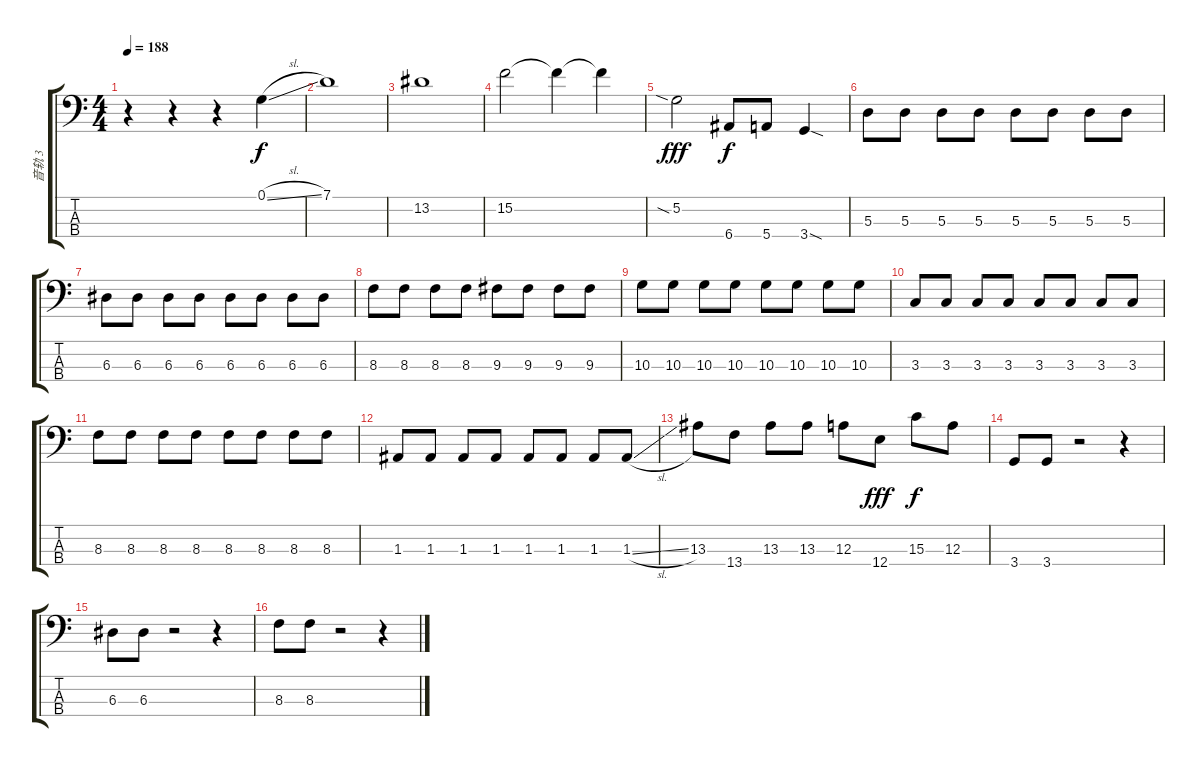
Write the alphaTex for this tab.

\track ("音轨 3" "音轨 3") {instrument electricbassfinger}
\staff {score tabs}
\tuning (G2 D2 A1 E1) {hide}
\ts (4 4)
\tempo 188
\clef f4
\ks c
r.4{dy f} r.4 r.4 0.1{sl}.4 |
7.1.1 |
13.2.1 |
15.2.2 15.2{t}.4 15.2{t}.4 |
5.2{sia}.2{dy fff} 6.4.8{dy f} 5.4.8 3.4{sod}.4 |
5.3.8 5.3.8 5.3.8 5.3.8 5.3.8 5.3.8 5.3.8 5.3.8 |
6.3.8 6.3.8 6.3.8 6.3.8 6.3.8 6.3.8 6.3.8 6.3.8 |
8.3.8 8.3.8 8.3.8 8.3.8 9.3.8 9.3.8 9.3.8 9.3.8 |
10.3.8 10.3.8 10.3.8 10.3.8 10.3.8 10.3.8 10.3.8 10.3.8 |
3.3.8 3.3.8 3.3.8 3.3.8 3.3.8 3.3.8 3.3.8 3.3.8 |
8.3.8 8.3.8 8.3.8 8.3.8 8.3.8 8.3.8 8.3.8 8.3.8 |
1.3.8 1.3.8 1.3.8 1.3.8 1.3.8 1.3.8 1.3.8 1.3{sl}.8 |
13.3.8 13.4.8 13.3.8 13.3.8 12.3.8 12.4.8{dy fff} 15.3.8{dy f} 12.3.8 |
3.4.8 3.4.8 r.2 r.4 |
6.3.8 6.3.8 r.2 r.4 |
8.3.8 8.3.8 r.2 r.4
